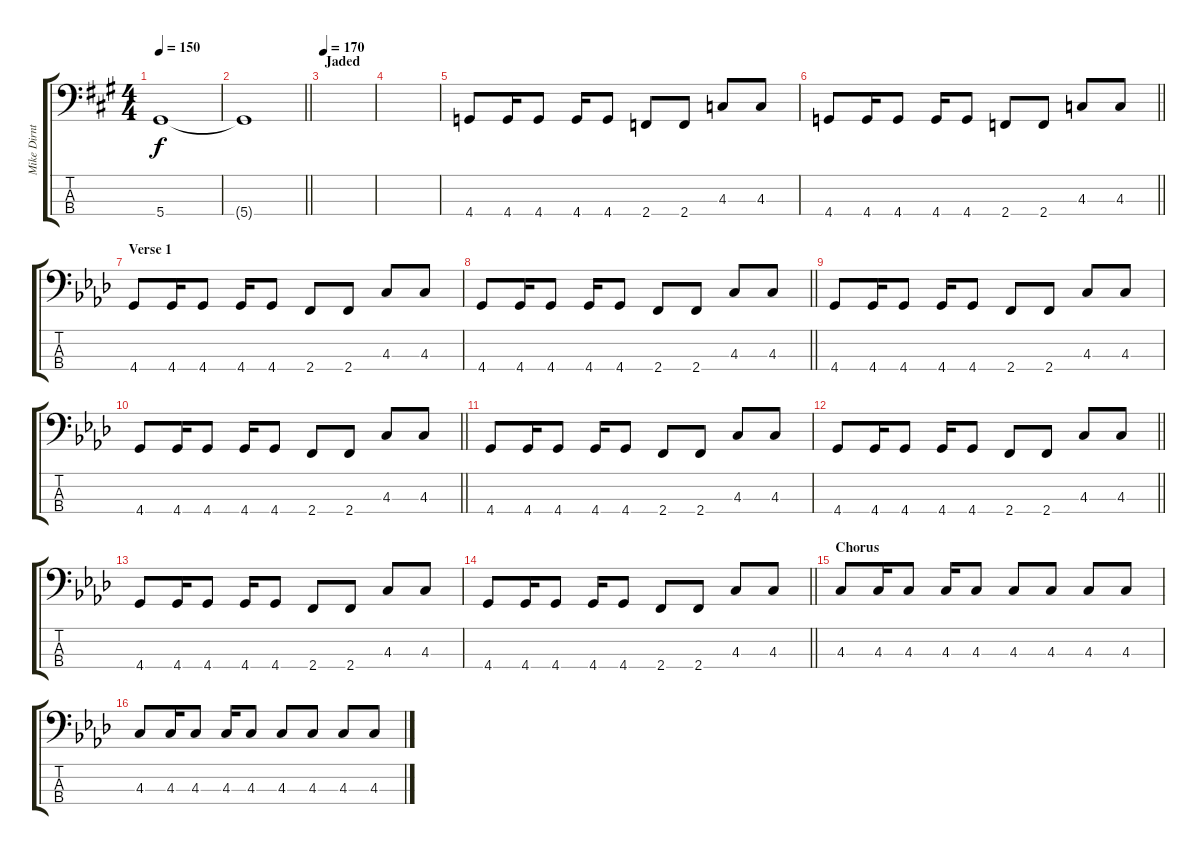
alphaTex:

\track ("Mike Dirnt" "Mike Dirnt") {instrument electricbassfinger}
\staff {score tabs}
\tuning (Gb2 Db2 Ab1 Eb1) {hide}
\ts (4 4)
\tempo 150
\clef f4
\ks a
5.4.1{dy f} |
\barLineRight lightlight
5.4{t}.1 |
\section ("" "Jaded")
\tempo 170
|
|
4.4.8 4.4.16 4.4.8 4.4.16 4.4.8 2.4.8 2.4.8 4.3.8 4.3.8 |
\barLineRight lightlight
4.4.8 4.4.16 4.4.8 4.4.16 4.4.8 2.4.8 2.4.8 4.3.8 4.3.8 |
\section ("" "Verse 1")
\ks ab
4.4.8 4.4.16 4.4.8 4.4.16 4.4.8 2.4.8 2.4.8 4.3.8 4.3.8 |
\barLineRight lightlight
4.4.8 4.4.16 4.4.8 4.4.16 4.4.8 2.4.8 2.4.8 4.3.8 4.3.8 |
4.4.8 4.4.16 4.4.8 4.4.16 4.4.8 2.4.8 2.4.8 4.3.8 4.3.8 |
\barLineRight lightlight
4.4.8 4.4.16 4.4.8 4.4.16 4.4.8 2.4.8 2.4.8 4.3.8 4.3.8 |
4.4.8 4.4.16 4.4.8 4.4.16 4.4.8 2.4.8 2.4.8 4.3.8 4.3.8 |
\barLineRight lightlight
4.4.8 4.4.16 4.4.8 4.4.16 4.4.8 2.4.8 2.4.8 4.3.8 4.3.8 |
4.4.8 4.4.16 4.4.8 4.4.16 4.4.8 2.4.8 2.4.8 4.3.8 4.3.8 |
\barLineRight lightlight
4.4.8 4.4.16 4.4.8 4.4.16 4.4.8 2.4.8 2.4.8 4.3.8 4.3.8 |
\section ("" "Chorus")
4.3.8 4.3.16 4.3.8 4.3.16 4.3.8 4.3.8 4.3.8 4.3.8 4.3.8 |
4.3.8 4.3.16 4.3.8 4.3.16 4.3.8 4.3.8 4.3.8 4.3.8 4.3.8
